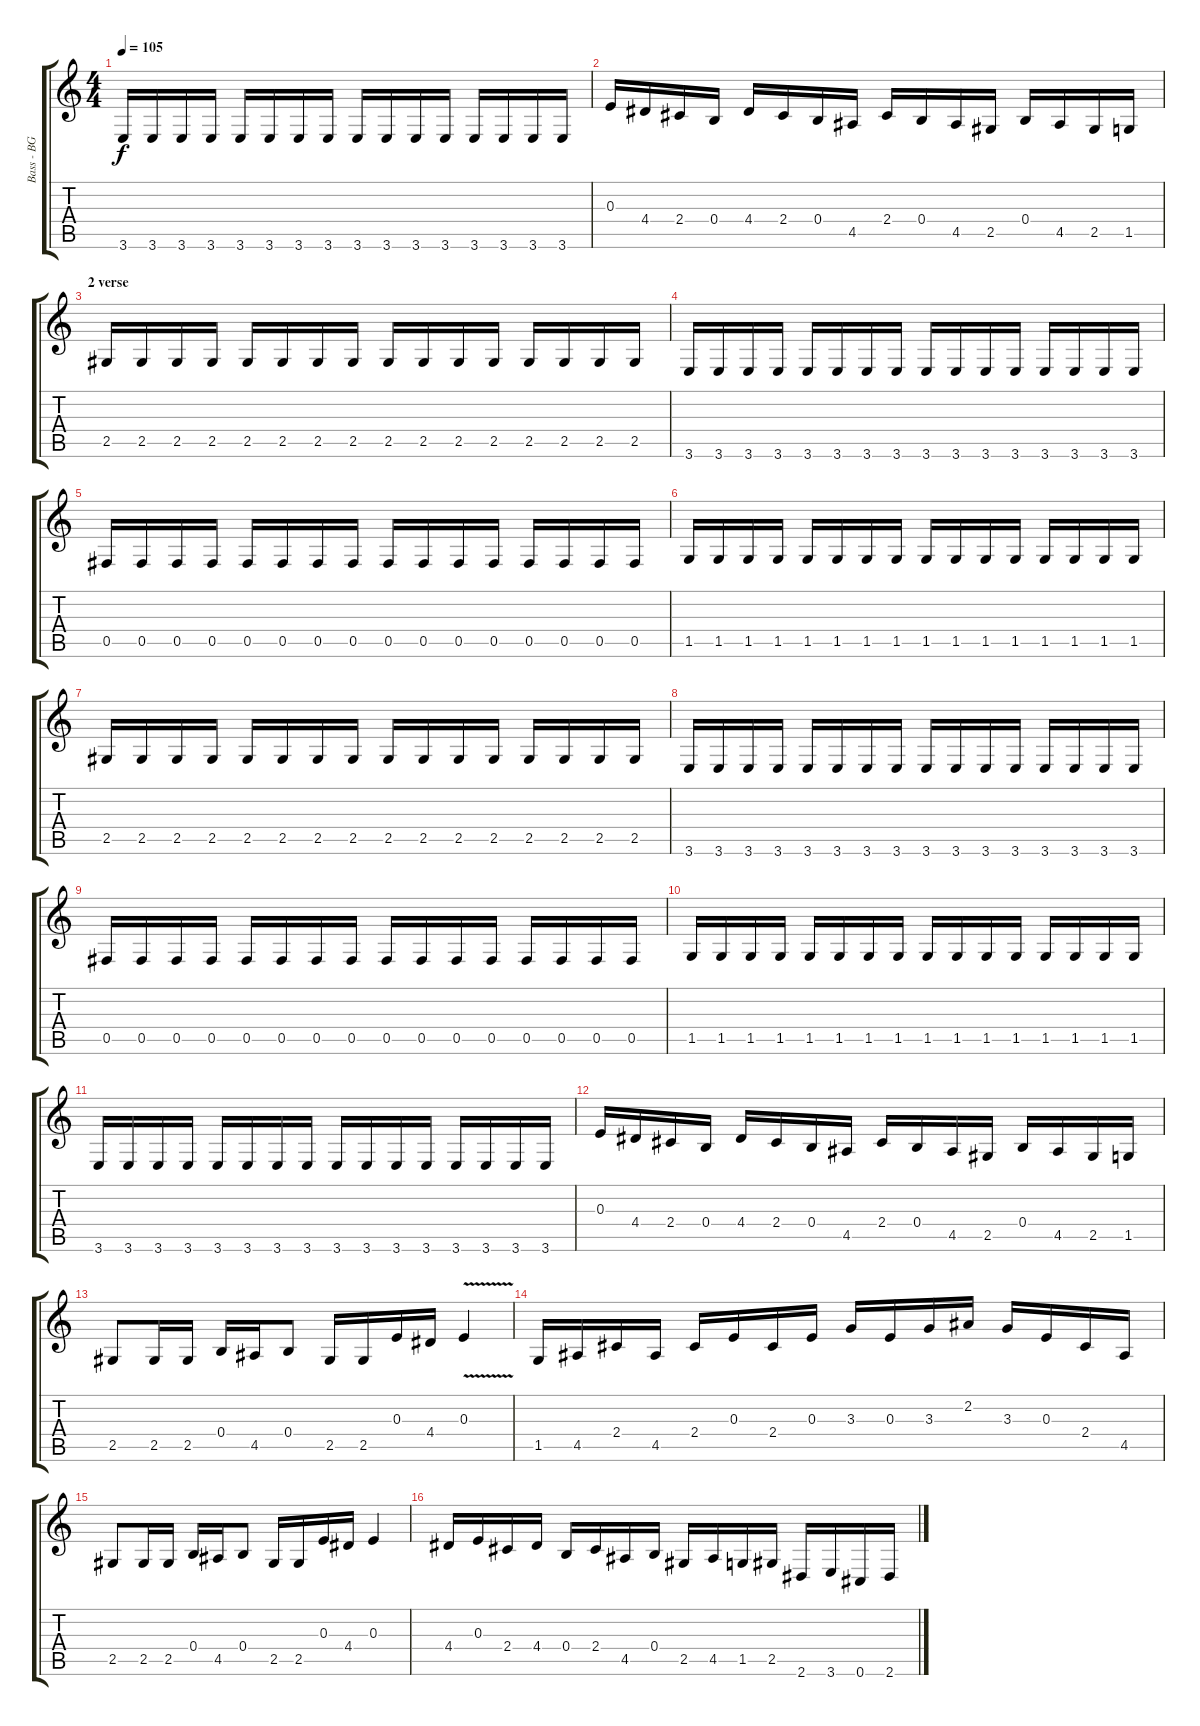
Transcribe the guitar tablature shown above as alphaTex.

\track ("Bass - BG" "Bass - BG") {instrument electricbassfinger}
\staff {score tabs}
\tuning (Db4 Ab3 E3 B2 Gb2 Db2) {hide}
\ts (4 4)
\tempo 105
\clef g2
\ks c
3.6.16{dy f} 3.6.16 3.6.16 3.6.16 3.6.16 3.6.16 3.6.16 3.6.16 3.6.16 3.6.16 3.6.16 3.6.16 3.6.16 3.6.16 3.6.16 3.6.16 |
0.3.16 4.4.16 2.4.16 0.4.16 4.4.16 2.4.16 0.4.16 4.5.16 2.4.16 0.4.16 4.5.16 2.5.16 0.4.16 4.5.16 2.5.16 1.5.16 |
\section ("" "2 verse")
2.5.16 2.5.16 2.5.16 2.5.16 2.5.16 2.5.16 2.5.16 2.5.16 2.5.16 2.5.16 2.5.16 2.5.16 2.5.16 2.5.16 2.5.16 2.5.16 |
3.6.16 3.6.16 3.6.16 3.6.16 3.6.16 3.6.16 3.6.16 3.6.16 3.6.16 3.6.16 3.6.16 3.6.16 3.6.16 3.6.16 3.6.16 3.6.16 |
0.5.16 0.5.16 0.5.16 0.5.16 0.5.16 0.5.16 0.5.16 0.5.16 0.5.16 0.5.16 0.5.16 0.5.16 0.5.16 0.5.16 0.5.16 0.5.16 |
1.5.16 1.5.16 1.5.16 1.5.16 1.5.16 1.5.16 1.5.16 1.5.16 1.5.16 1.5.16 1.5.16 1.5.16 1.5.16 1.5.16 1.5.16 1.5.16 |
2.5.16 2.5.16 2.5.16 2.5.16 2.5.16 2.5.16 2.5.16 2.5.16 2.5.16 2.5.16 2.5.16 2.5.16 2.5.16 2.5.16 2.5.16 2.5.16 |
3.6.16 3.6.16 3.6.16 3.6.16 3.6.16 3.6.16 3.6.16 3.6.16 3.6.16 3.6.16 3.6.16 3.6.16 3.6.16 3.6.16 3.6.16 3.6.16 |
0.5.16 0.5.16 0.5.16 0.5.16 0.5.16 0.5.16 0.5.16 0.5.16 0.5.16 0.5.16 0.5.16 0.5.16 0.5.16 0.5.16 0.5.16 0.5.16 |
1.5.16 1.5.16 1.5.16 1.5.16 1.5.16 1.5.16 1.5.16 1.5.16 1.5.16 1.5.16 1.5.16 1.5.16 1.5.16 1.5.16 1.5.16 1.5.16 |
3.6.16 3.6.16 3.6.16 3.6.16 3.6.16 3.6.16 3.6.16 3.6.16 3.6.16 3.6.16 3.6.16 3.6.16 3.6.16 3.6.16 3.6.16 3.6.16 |
0.3.16 4.4.16 2.4.16 0.4.16 4.4.16 2.4.16 0.4.16 4.5.16 2.4.16 0.4.16 4.5.16 2.5.16 0.4.16 4.5.16 2.5.16 1.5.16 |
2.5.8 2.5.16 2.5.16 0.4.16 4.5.16 0.4.8 2.5.16 2.5.16 0.3.16 4.4.16 0.3{v}.4 |
1.5.16 4.5.16 2.4.16 4.5.16 2.4.16 0.3.16 2.4.16 0.3.16 3.3.16 0.3.16 3.3.16 2.2.16 3.3.16 0.3.16 2.4.16 4.5.16 |
2.5.8 2.5.16 2.5.16 0.4.16 4.5.16 0.4.8 2.5.16 2.5.16 0.3.16 4.4.16 0.3.4 |
4.4.16 0.3.16 2.4.16 4.4.16 0.4.16 2.4.16 4.5.16 0.4.16 2.5.16 4.5.16 1.5.16 2.5.16 2.6.16 3.6.16 0.6.16 2.6.16
